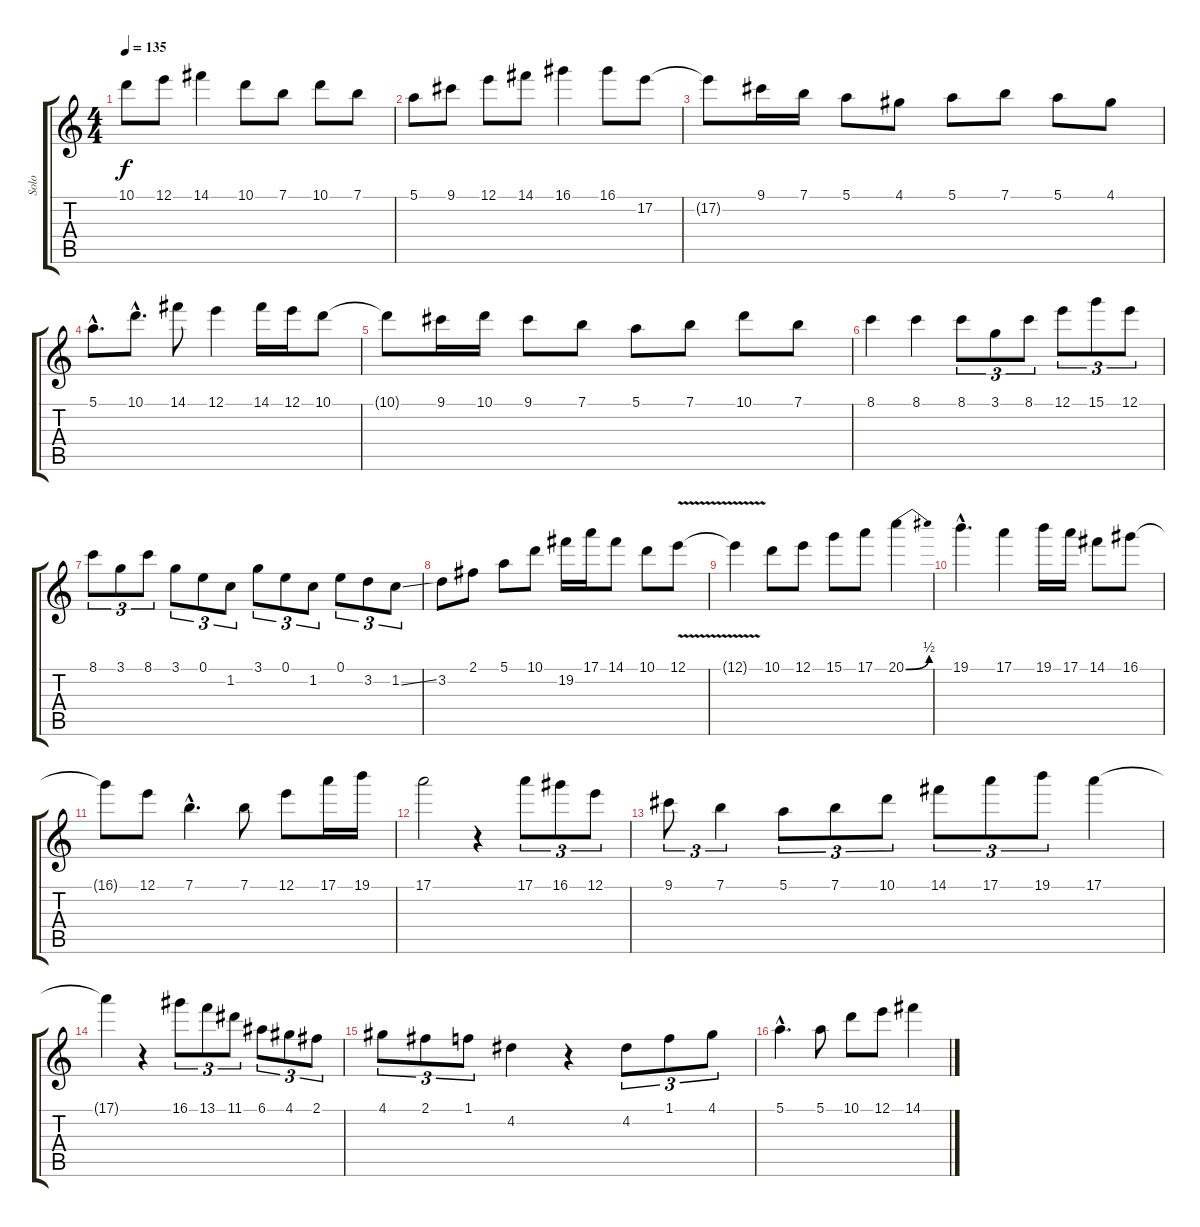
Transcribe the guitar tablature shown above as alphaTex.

\track ("Solo" "Solo") {instrument distortionguitar}
\staff {score tabs}
\tuning (E4 B3 G3 D3 A2 E2) {hide}
\ts (4 4)
\tempo 135
\clef g2
\ks c
10.1.8{dy f} 12.1.8 14.1.4 10.1.8 7.1.8 10.1.8 7.1.8 |
5.1.8 9.1.8 12.1.8 14.1.8 16.1.4 16.1.8 17.2.8 |
17.2{t}.8 9.1.16 7.1.16 5.1.8 4.1.8 5.1.8 7.1.8 5.1.8 4.1.8 |
5.1{hac}.8{d} 10.1{hac}.8{d} 14.1.8 12.1.4 14.1.16 12.1.16 10.1.8 |
10.1{t}.8 9.1.16 10.1.16 9.1.8 7.1.8 5.1.8 7.1.8 10.1.8 7.1.8 |
8.1.4 8.1.4 8.1.8{tu (3 2)} 3.1.8{tu (3 2)} 8.1.8{tu (3 2)} 12.1.8{tu (3 2)} 15.1.8{tu (3 2)} 12.1.8{tu (3 2)} |
8.1.8{tu (3 2)} 3.1.8{tu (3 2)} 8.1.8{tu (3 2)} 3.1.8{tu (3 2)} 0.1.8{tu (3 2)} 1.2.8{tu (3 2)} 3.1.8{tu (3 2)} 0.1.8{tu (3 2)} 1.2.8{tu (3 2)} 0.1.8{tu (3 2)} 3.2.8{tu (3 2)} 1.2{ss}.8{tu (3 2)} |
3.2.8 2.1.8 5.1.8 10.1.8 19.2.16 17.1.16 14.1.8 10.1.8 12.1{v}.8 |
12.1{t}.4 10.1.8 12.1.8 15.1.8 17.1.8 20.1{be (bend 0 0 60 2)}.4 |
19.1{hac}.4{d} 17.1.4 19.1.16 17.1.16 14.1.8 16.1.8 |
16.1{t}.8 12.1.8 7.1{hac}.4{d} 7.1.8 12.1.8 17.1.16 19.1.16 |
17.1.2 r.4 17.1.8{tu (3 2)} 16.1.8{tu (3 2)} 12.1.8{tu (3 2)} |
9.1.8{tu (3 2)} 7.1.4{tu (3 2)} 5.1.8{tu (3 2)} 7.1.8{tu (3 2)} 10.1.8{tu (3 2)} 14.1.8{tu (3 2)} 17.1.8{tu (3 2)} 19.1.8{tu (3 2)} 17.1.4 |
17.1{t}.4 r.4 16.1.8{tu (3 2)} 13.1.8{tu (3 2)} 11.1.8{tu (3 2)} 6.1.8{tu (3 2)} 4.1.8{tu (3 2)} 2.1.8{tu (3 2)} |
4.1.8{tu (3 2)} 2.1.8{tu (3 2)} 1.1.8{tu (3 2)} 4.2.4 r.4 4.2.8{tu (3 2)} 1.1.8{tu (3 2)} 4.1.8{tu (3 2)} |
5.1{hac}.4{d} 5.1.8 10.1.8 12.1.8 14.1.4
